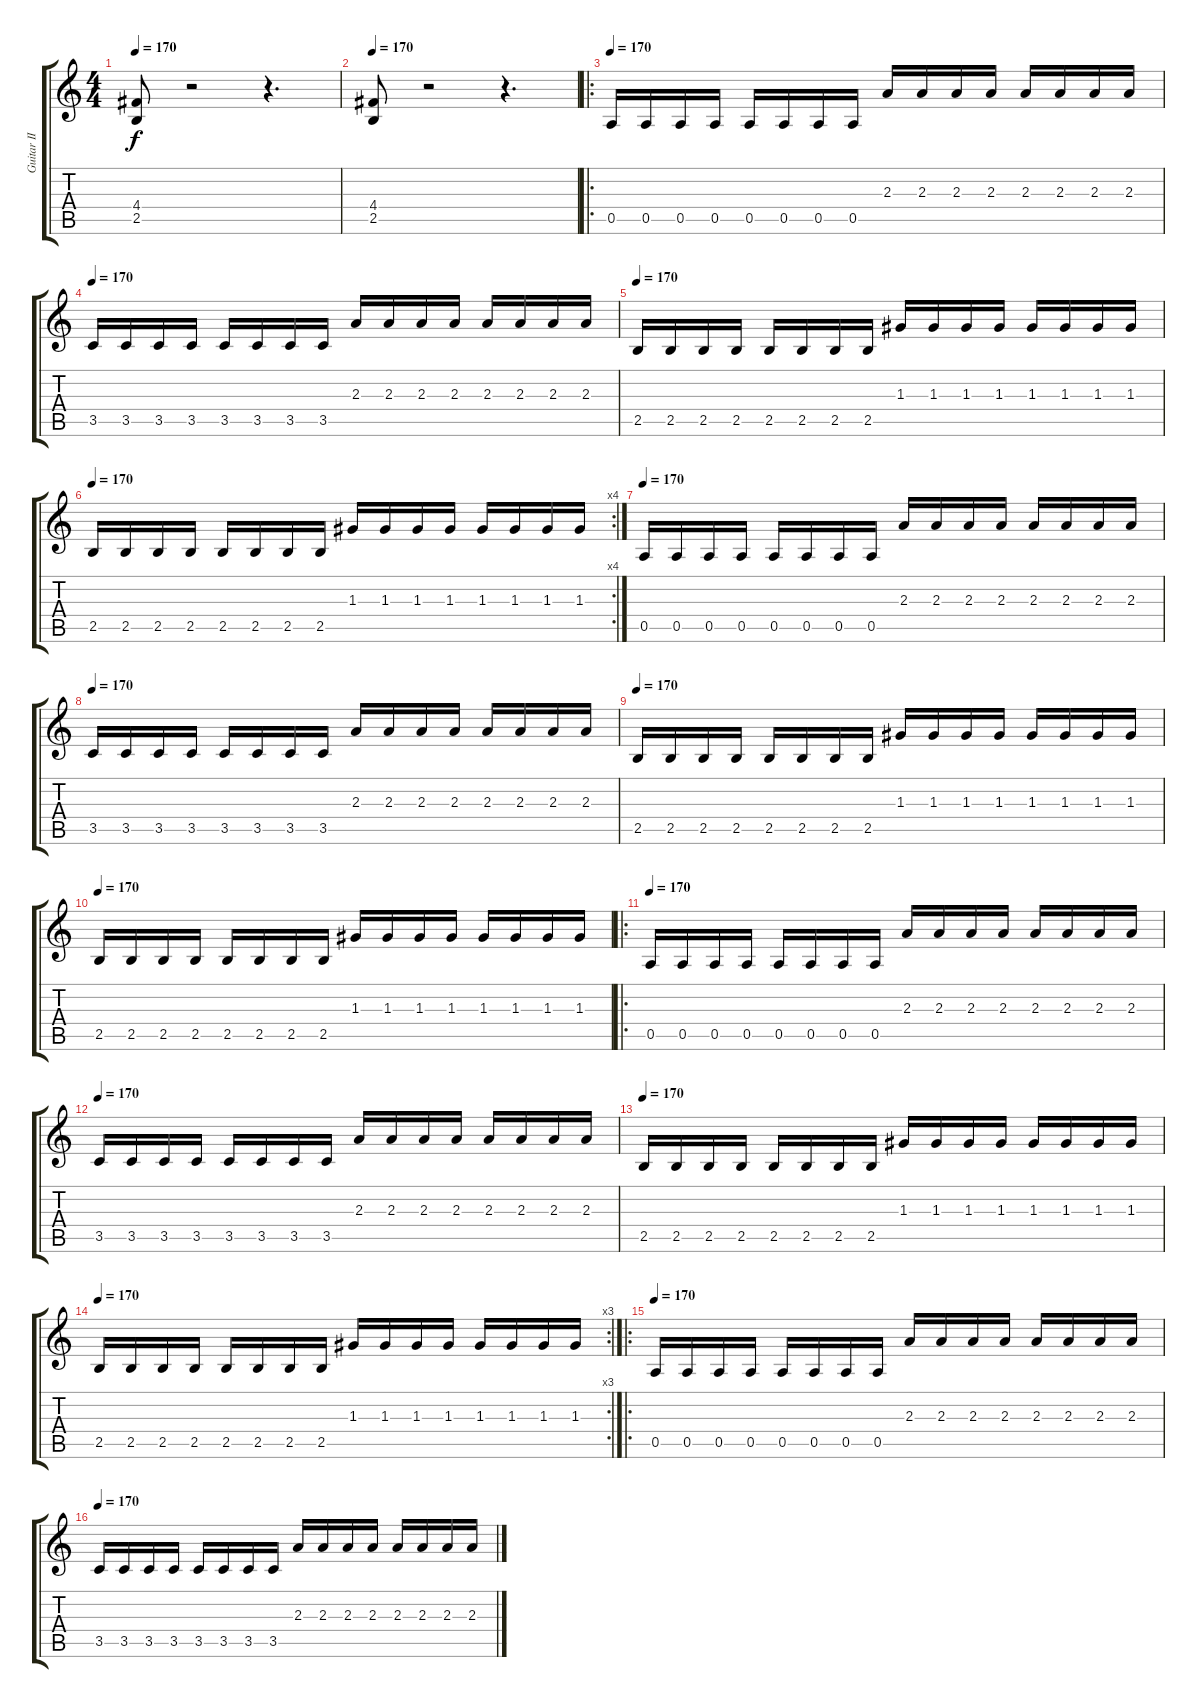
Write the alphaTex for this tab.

\track ("Guitar II" "Guitar II") {instrument distortionguitar}
\staff {score tabs}
\tuning (E4 B3 G3 D3 A2 E2) {hide}
\ts (4 4)
\tempo 170
\clef g2
\ks c
(4.4 2.5).8{dy f} r.2 r.4{d} |
\tempo 170
(4.4 2.5).8 r.2 r.4{d} |
\ro
\tempo 170
0.5.16 0.5.16 0.5.16 0.5.16 0.5.16 0.5.16 0.5.16 0.5.16 2.3.16 2.3.16 2.3.16 2.3.16 2.3.16 2.3.16 2.3.16 2.3.16 |
\tempo 170
3.5.16 3.5.16 3.5.16 3.5.16 3.5.16 3.5.16 3.5.16 3.5.16 2.3.16 2.3.16 2.3.16 2.3.16 2.3.16 2.3.16 2.3.16 2.3.16 |
\tempo 170
2.5.16 2.5.16 2.5.16 2.5.16 2.5.16 2.5.16 2.5.16 2.5.16 1.3.16 1.3.16 1.3.16 1.3.16 1.3.16 1.3.16 1.3.16 1.3.16 |
\rc 4
\tempo 170
2.5.16 2.5.16 2.5.16 2.5.16 2.5.16 2.5.16 2.5.16 2.5.16 1.3.16 1.3.16 1.3.16 1.3.16 1.3.16 1.3.16 1.3.16 1.3.16 |
\tempo 170
0.5.16 0.5.16 0.5.16 0.5.16 0.5.16 0.5.16 0.5.16 0.5.16 2.3.16 2.3.16 2.3.16 2.3.16 2.3.16 2.3.16 2.3.16 2.3.16 |
\tempo 170
3.5.16 3.5.16 3.5.16 3.5.16 3.5.16 3.5.16 3.5.16 3.5.16 2.3.16 2.3.16 2.3.16 2.3.16 2.3.16 2.3.16 2.3.16 2.3.16 |
\tempo 170
2.5.16 2.5.16 2.5.16 2.5.16 2.5.16 2.5.16 2.5.16 2.5.16 1.3.16 1.3.16 1.3.16 1.3.16 1.3.16 1.3.16 1.3.16 1.3.16 |
\tempo 170
2.5.16 2.5.16 2.5.16 2.5.16 2.5.16 2.5.16 2.5.16 2.5.16 1.3.16 1.3.16 1.3.16 1.3.16 1.3.16 1.3.16 1.3.16 1.3.16 |
\ro
\tempo 170
0.5.16 0.5.16 0.5.16 0.5.16 0.5.16 0.5.16 0.5.16 0.5.16 2.3.16 2.3.16 2.3.16 2.3.16 2.3.16 2.3.16 2.3.16 2.3.16 |
\tempo 170
3.5.16 3.5.16 3.5.16 3.5.16 3.5.16 3.5.16 3.5.16 3.5.16 2.3.16 2.3.16 2.3.16 2.3.16 2.3.16 2.3.16 2.3.16 2.3.16 |
\tempo 170
2.5.16 2.5.16 2.5.16 2.5.16 2.5.16 2.5.16 2.5.16 2.5.16 1.3.16 1.3.16 1.3.16 1.3.16 1.3.16 1.3.16 1.3.16 1.3.16 |
\rc 3
\tempo 170
2.5.16 2.5.16 2.5.16 2.5.16 2.5.16 2.5.16 2.5.16 2.5.16 1.3.16 1.3.16 1.3.16 1.3.16 1.3.16 1.3.16 1.3.16 1.3.16 |
\ro
\tempo 170
0.5.16 0.5.16 0.5.16 0.5.16 0.5.16 0.5.16 0.5.16 0.5.16 2.3.16 2.3.16 2.3.16 2.3.16 2.3.16 2.3.16 2.3.16 2.3.16 |
\tempo 170
3.5.16 3.5.16 3.5.16 3.5.16 3.5.16 3.5.16 3.5.16 3.5.16 2.3.16 2.3.16 2.3.16 2.3.16 2.3.16 2.3.16 2.3.16 2.3.16
